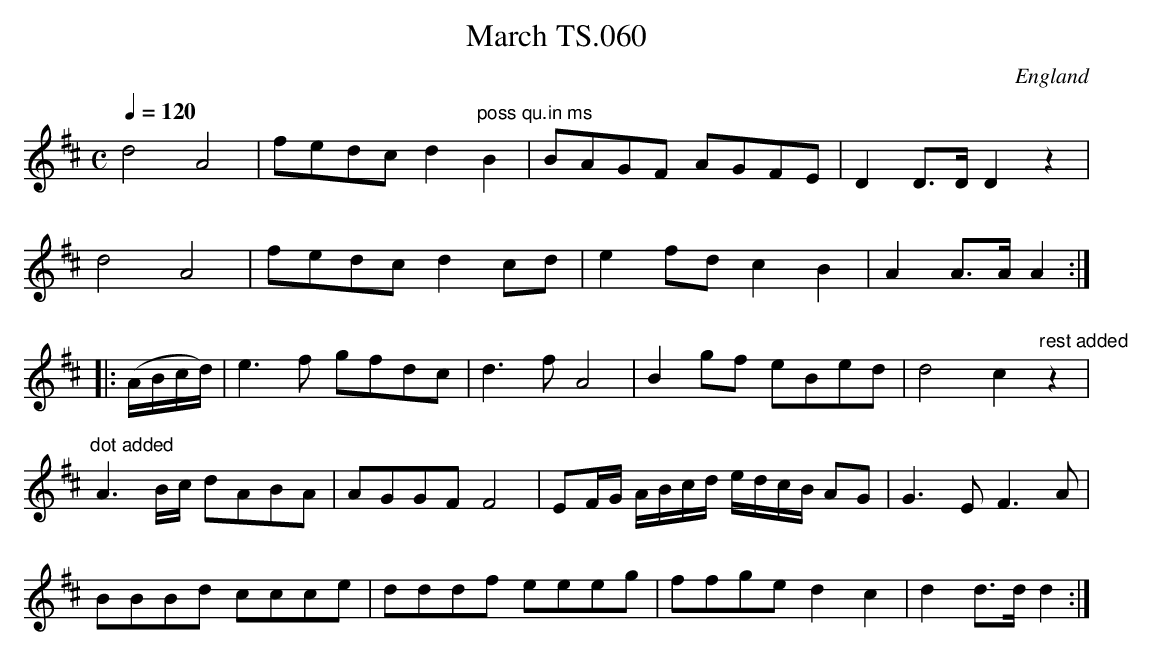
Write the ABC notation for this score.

X:1
T:March TS.060
M:C
L:1/8
Q:1/4=120
O:England
K:D major
d4A4|fedc d2"poss qu.in ms"B2|BAGF AGFE|D2D>DD2z2|!
d4A4|fedcd2cd|e2fdc2B2|A2A>AA2:|!
|:(A/B/c/d/)|e3f gfdc|d3fA4|B2gf eBed|d4c2"rest added"z2|!
"dot added"A3B/c/ dABA|AGGFF4|EF/G/ A/B/c/d/ e/d/c/B/ AG|G3EF3A|!
BBBd ccce|dddf eeeg|ffged2c2|d2d>dd2:|]
